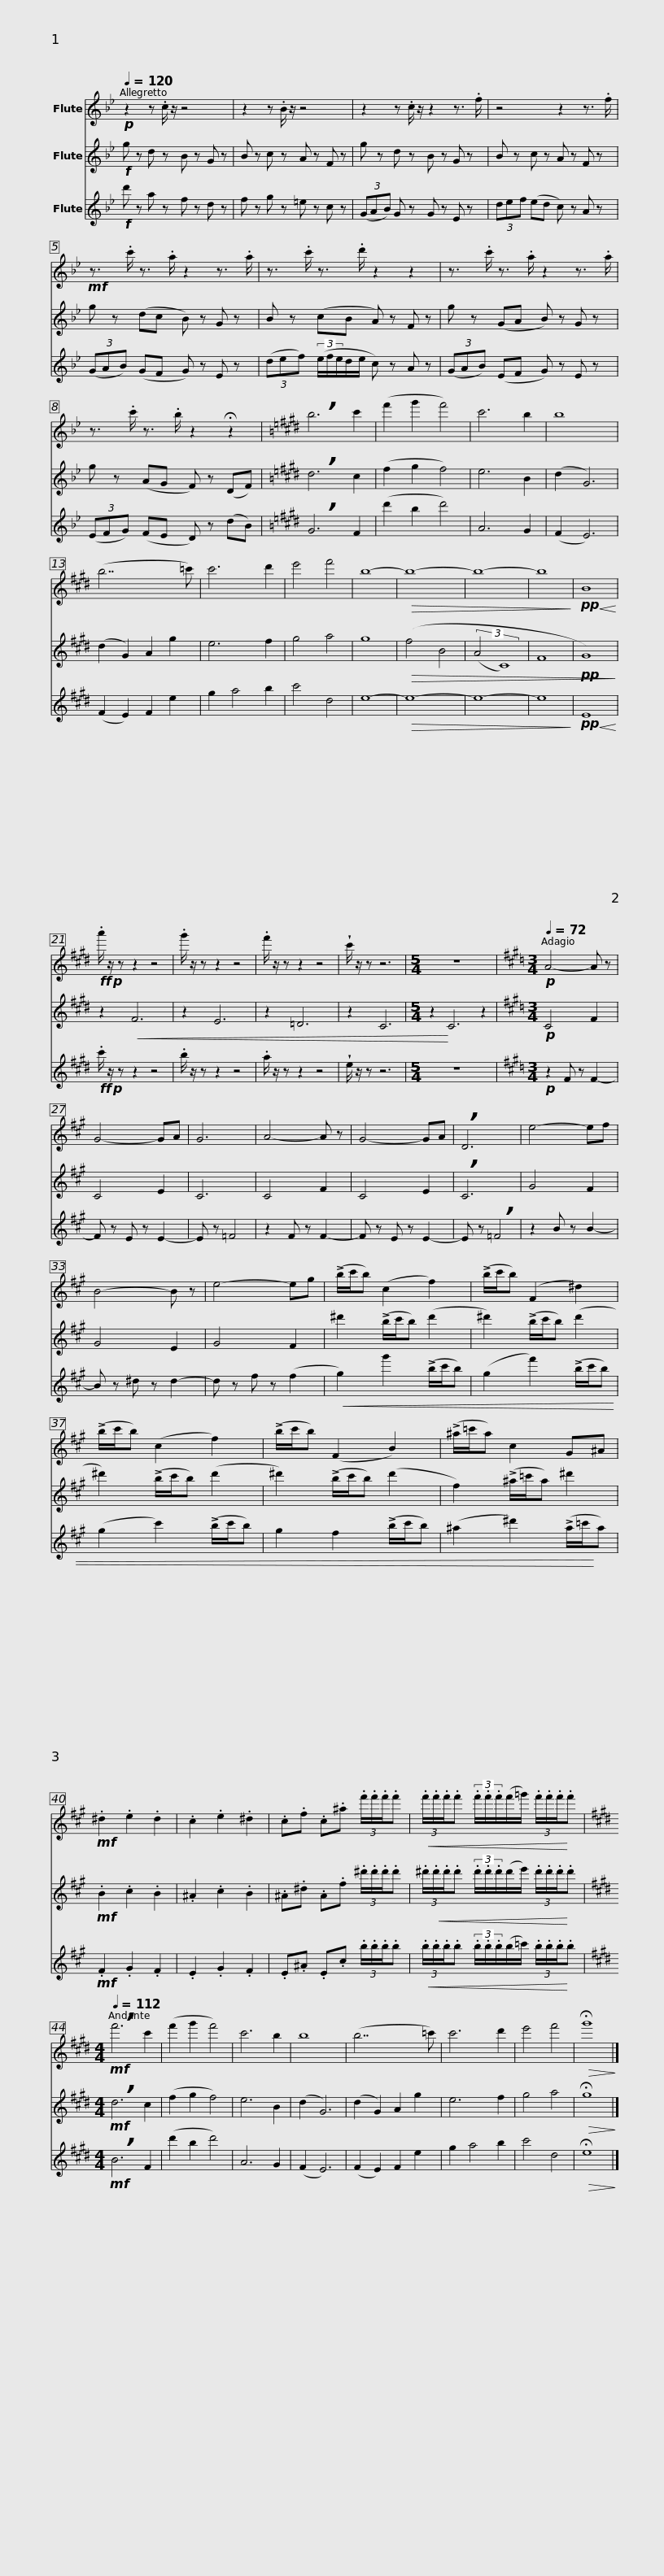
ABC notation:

X:1
%%score 1 2 3
L:1/8
Q:1/4=120
M:none
I:linebreak $
K:Bb
V:1 treble
V:2 treble
V:3 treble
V:1
!p! z2 z .c/ z/ z4 | z2 z .B/ z/ z4 | z2 z .c/ z/ z2 z3/2 .f/ |$ z4 z2 z3/2 .f/ |!mf! z3/2 .c'/ z3/2 .a/ z2 z3/2 .a/ | %5
 z3/2 .c'/ z3/2 .d'/ z2 z2 |$ z3/2 .c'/ z3/2 .a/ z2 z3/2 .a/ | z3/2 .c'/ z3/2 .b/ z2 !fermata!z2 |[K:E] !breath!b6 c'2 | (f'2 g'2 f'4) | %10
 c'6 b2 | b8 |$ (b7 =c') | c'6 d'2 | e'4 f'4 | %15
 b8- |!>(! b8- | b8- | b8!>)! |!pp!!<(! B8!<)! | %20
!ff!!p! .a'/ z/ z z2 z4 | .g'/ z/ z z2 z4 |$ .f'/ z/ z z2 z4 | !wedge!c'/ z/ z z6 |[M:5/4] z10 | %25
[K:A][M:3/4][Q:1/4=72]!p! A4- A z | G4- GA | G6 | A4- A z |$ G4- GA | %30
 !breath!D6 | e4- ef | B4- B z | e4- eg | (!>!b/c'/b) (c2 f2) |$ %35
 (!>!b/c'/b) (F2 ^d2) | (!>!b/c'/b) (c2 f2) | (!>!b/c'/b) (F2 B2) |$ (!>!^a/=c'/a) c2 G^A |!mf! .^d2 .e2 .d2 | %40
 .c2 .e2 .^d2 | .c.f .c.^a (3.f'/.f'/.f'/.f' |$!<(! (3.f'/.f'/.f'/.f' (3.f'/.f'/.f'/(f'/=g'/) (3.f'/.f'/.f'/!<)!.f' |[K:E][M:4/4][Q:1/4=112]!mf! !breath!f'6 c'2 | (f'2 g'2 f'4) | %45
 c'6 b2 | b8 | (b7 =c') |$ c'6 d'2 | e'4 f'4 | %50
!>(! !fermata!g'8!>)! |] %51
V:2
!f! g z d z B z G z | B z c z A z F z | g z d z B z G z |$ B z c z A z F z | g z (dc B) z G z | %5
 B z (cB A) z F z |$ g z (GA B) z G z | g z (AG F) z (DF) |[K:E] !breath!d6 c2 | (f2 g2 f4) | %10
 e6 B2 | (d2 G6) |$ (d2 G2) A2 g2 | e6 f2 | g4 a4 | %15
 g8 |!>(! (f4 B4 | (3:2:2(A4 C8) | F8 |!pp! G8)!>)! | %20
 z2!<(! F6 | z2 E6 |$ z2 =D6 | z2 C6 |[M:5/4] z2!<)! C6 z2 | %25
[K:A][M:3/4]!p! C4 F2 | C4 E2 | C6 | C4 F2 |$ C4 E2 | %30
 !breath!C6 | G4 F2 | G4 E2 | G4 F2 | ^d'2 (!>!b/c'/b) (d'2 |$ %35
 ^d'2) (!>!b/c'/b) (d'2 | ^d'2) (!>!b/c'/b) (d'2 | ^d'2) (!>!b/c'/b) (d'2 |$ f2) (!>!^a/=c'/a) ^d'2 |!mf! .B2 .c2 .B2 | %40
 .^A2 .c2 .B2 | .^A.^d .A.f (3.^d'/.d'/.d'/.d' |$ (3.^d'/!<(!.d'/.d'/.d' (3.d'/.d'/.d'/(d'/e'/) (3.d'/.d'/.d'/!<)!.d' |[K:E][M:4/4]!mf! !breath!d6 c2 | (f2 g2 f4) | %45
 e6 B2 | (d2 G6) | (d2 G2) A2 g2 |$ e6 f2 | g4 a4 | %50
!>(! !fermata!g8!>)! |] %51
V:3
!f! d' z a z f z d z | f z g z =e z c z | (3(GAB) G z G z E z |$ (3def (ed c) z A z | (3(GAB) (GF G) z E z | %5
 (3(def) (3(e/f/e/d/e/ c) z A z |$ (3(GAB) (EF G) z E z | (3(EFG) (FE D) z (dB) |[K:E] !breath!G6 F2 | (d'2 b2 d'4) | %10
 A6 G2 | (F2 E6) |$ (F2 E2) F2 e2 | g2 a4 b2 | c'4 d4 | %15
 e8- |!>(! e8- | e8- | e8!>)! |!pp!!<(! E8!<)! | %20
!ff!!p! .c'/ z/ z z2 z4 | .b/ z/ z z2 z4 |$ .a/ z/ z z2 z4 | !wedge!e/ z/ z z6 |[M:5/4] z10 | %25
[K:A][M:3/4]!p! z2 F z F2- | F z E z E2- | E z =F4 | z2 F z F2- |$ F z E z E2- | %30
 E z !breath!=F4 | z2 B z B2- | B z ^d z d2- | d z f z (f2 |!<(! g2) g'2 (!>!b/c'/b) |$ %35
 (g2 f'2) (!>!b/c'/b) | (g2 c'2) (!>!b/c'/b) | g2 f2 (!>!b/c'/b) |$ (^a2 ^d'2) (!>!a/=c'/!<)!a) |!mf! .F2 .G2 .F2 | %40
 .E2 .G2 .F2 | .E.^A .E.c (3.b/.b/.b/.b |$!<(! (3.b/.b/.b/.b (3.b/.b/.b/(b/=c'/) (3.b/.b/.b/!<)!.b |[K:E][M:4/4]!mf! !breath!B6 F2 | (d'2 b2 d'4) | %45
 A6 G2 | (F2 E6) | (F2 E2) F2 e2 |$ g2 a4 b2 | c'4 d4 | %50
!>(! !fermata!e8!>)! |] %51
